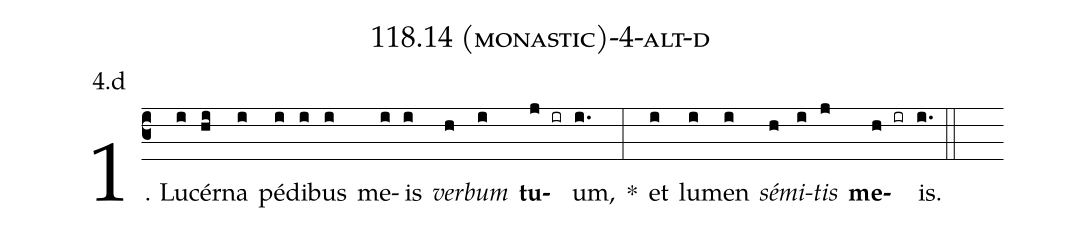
name: 118.14 (monastic)-4-alt-d;
annotation: 4.d;
%%
(c3)1. Lu(i)cér(hi)na(i) pé(i)di(i)bus(i) me(i)is(i) <i>ver</i>(h)<i>bum</i>(i) <b>tu</b>(j ir)um,(i.) *(:) et(i) lu(i)men(i) <i>sé</i>(h)<i>mi</i>(i)<i>tis</i>(j) <b>me</b>(h ir)is.(i.) (::)
